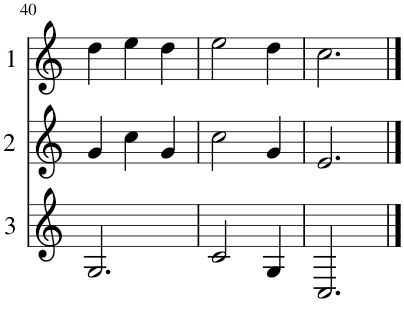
**kern	**kern	**kern
*part3	*part2	*part1
*staff3	*staff2	*staff1
*I"Cor 3	*I"Cor 2	*I"Cor 1
!!LO:PB:g=z
*clefG2	*clefG2	*clefG2
*Trd4c7	*Trd4c7	*Trd4c7
*k[]	*k[]	*k[]
*M3/4	*M3/4	*M3/4
=40	=40	=40
2.G/	4g/	4dd\
.	4cc\	4ee\
.	4g/	4dd\
=41	=41	=41
2c/	2cc\	2ee\
4G/	4g/	4dd\
=42	=42	=42
2.C/	2.e/	2.cc\
==	==	==
*-	*-	*-
